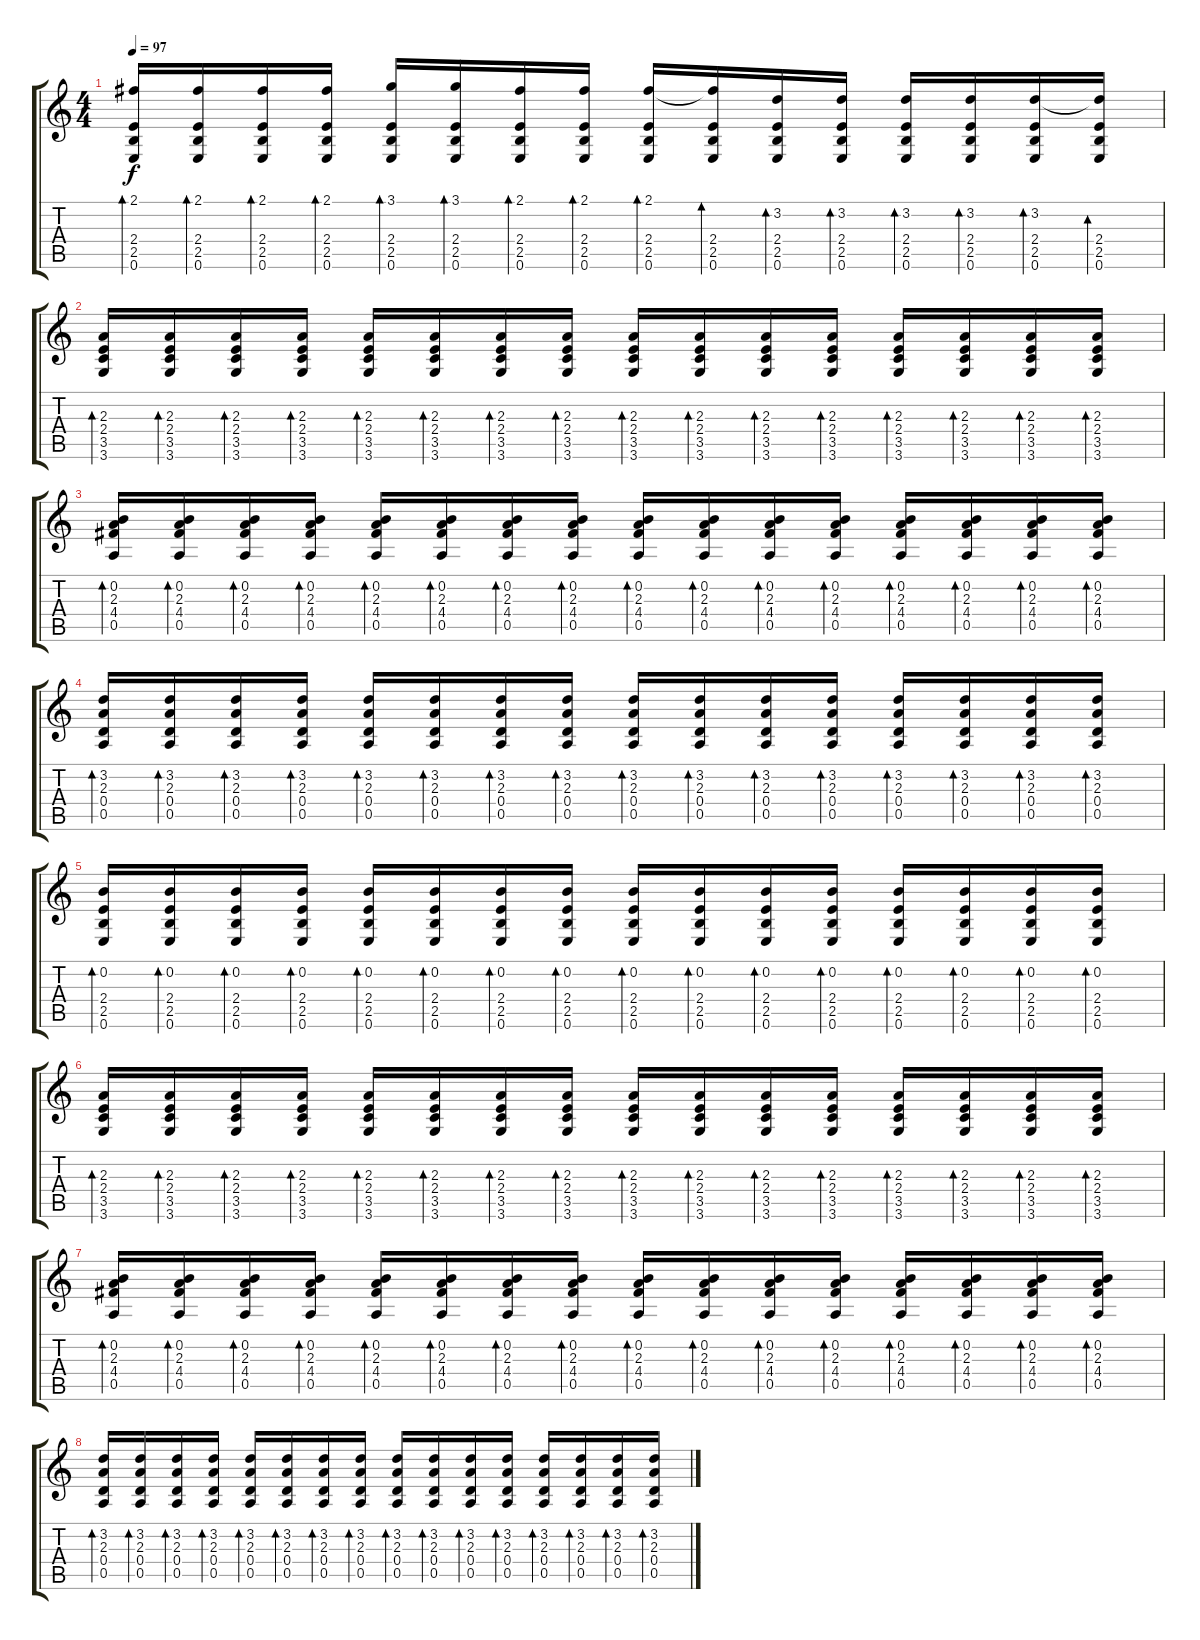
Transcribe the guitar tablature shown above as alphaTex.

\track "" {instrument electricguitarclean}
\staff {score tabs}
\tuning (E4 B3 G3 D3 A2 E2) {hide}
\ts (4 4)
\tempo 97
\clef g2
\ks c
(2.1 2.4 2.5 0.6).16{bd 30 dy f} (2.1 2.4 2.5 0.6).16{bd 30} (2.1 2.4 2.5 0.6).16{bd 30} (2.1 2.4 2.5 0.6).16{bd 30} (3.1 2.4 2.5 0.6).16{bd 30} (3.1 2.4 2.5 0.6).16{bd 30} (2.1 2.4 2.5 0.6).16{bd 30} (2.1 2.4 2.5 0.6).16{bd 30} (2.1 2.4 2.5 0.6).16{bd 30} (2.1{t} 2.4 2.5 0.6).16{bd 30} (3.2 2.4 2.5 0.6).16{bd 30} (3.2 2.4 2.5 0.6).16{bd 30} (3.2 2.4 2.5 0.6).16{bd 30} (3.2 2.4 2.5 0.6).16{bd 30} (3.2 2.4 2.5 0.6).16{bd 30} (3.2{t} 2.4 2.5 0.6).16{bd 30} |
\section ("" "")
(2.3 2.4 3.5 3.6).16{bd 30 volume 9} (2.3 2.4 3.5 3.6).16{bd 30} (2.3 2.4 3.5 3.6).16{bd 30} (2.3 2.4 3.5 3.6).16{bd 30} (2.3 2.4 3.5 3.6).16{bd 30} (2.3 2.4 3.5 3.6).16{bd 30} (2.3 2.4 3.5 3.6).16{bd 30} (2.3 2.4 3.5 3.6).16{bd 30} (2.3 2.4 3.5 3.6).16{bd 30} (2.3 2.4 3.5 3.6).16{bd 30} (2.3 2.4 3.5 3.6).16{bd 30} (2.3 2.4 3.5 3.6).16{bd 30} (2.3 2.4 3.5 3.6).16{bd 30} (2.3 2.4 3.5 3.6).16{bd 30} (2.3 2.4 3.5 3.6).16{bd 30} (2.3 2.4 3.5 3.6).16{bd 30} |
(0.2 2.3 4.4 0.5).16{bd 30} (0.2 2.3 4.4 0.5).16{bd 30} (0.2 2.3 4.4 0.5).16{bd 30} (0.2 2.3 4.4 0.5).16{bd 30} (0.2 2.3 4.4 0.5).16{bd 30} (0.2 2.3 4.4 0.5).16{bd 30} (0.2 2.3 4.4 0.5).16{bd 30} (0.2 2.3 4.4 0.5).16{bd 30} (0.2 2.3 4.4 0.5).16{bd 30} (0.2 2.3 4.4 0.5).16{bd 30} (0.2 2.3 4.4 0.5).16{bd 30} (0.2 2.3 4.4 0.5).16{bd 30} (0.2 2.3 4.4 0.5).16{bd 30} (0.2 2.3 4.4 0.5).16{bd 30} (0.2 2.3 4.4 0.5).16{bd 30} (0.2 2.3 4.4 0.5).16{bd 30} |
(3.2 2.3 0.4 0.5).16{bd 30} (3.2 2.3 0.4 0.5).16{bd 30} (3.2 2.3 0.4 0.5).16{bd 30} (3.2 2.3 0.4 0.5).16{bd 30} (3.2 2.3 0.4 0.5).16{bd 30} (3.2 2.3 0.4 0.5).16{bd 30} (3.2 2.3 0.4 0.5).16{bd 30} (3.2 2.3 0.4 0.5).16{bd 30} (3.2 2.3 0.4 0.5).16{bd 30} (3.2 2.3 0.4 0.5).16{bd 30} (3.2 2.3 0.4 0.5).16{bd 30} (3.2 2.3 0.4 0.5).16{bd 30} (3.2 2.3 0.4 0.5).16{bd 30} (3.2 2.3 0.4 0.5).16{bd 30} (3.2 2.3 0.4 0.5).16{bd 30} (3.2 2.3 0.4 0.5).16{bd 30} |
(0.2 2.4 2.5 0.6).16{bd 30} (0.2 2.4 2.5 0.6).16{bd 30} (0.2 2.4 2.5 0.6).16{bd 30} (0.2 2.4 2.5 0.6).16{bd 30} (0.2 2.4 2.5 0.6).16{bd 30} (0.2 2.4 2.5 0.6).16{bd 30} (0.2 2.4 2.5 0.6).16{bd 30} (0.2 2.4 2.5 0.6).16{bd 30} (0.2 2.4 2.5 0.6).16{bd 30} (0.2 2.4 2.5 0.6).16{bd 30} (0.2 2.4 2.5 0.6).16{bd 30} (0.2 2.4 2.5 0.6).16{bd 30} (0.2 2.4 2.5 0.6).16{bd 30} (0.2 2.4 2.5 0.6).16{bd 30} (0.2 2.4 2.5 0.6).16{bd 30} (0.2 2.4 2.5 0.6).16{bd 30} |
\section ("" "")
(2.3 2.4 3.5 3.6).16{bd 30} (2.3 2.4 3.5 3.6).16{bd 30} (2.3 2.4 3.5 3.6).16{bd 30} (2.3 2.4 3.5 3.6).16{bd 30} (2.3 2.4 3.5 3.6).16{bd 30} (2.3 2.4 3.5 3.6).16{bd 30} (2.3 2.4 3.5 3.6).16{bd 30} (2.3 2.4 3.5 3.6).16{bd 30} (2.3 2.4 3.5 3.6).16{bd 30} (2.3 2.4 3.5 3.6).16{bd 30} (2.3 2.4 3.5 3.6).16{bd 30} (2.3 2.4 3.5 3.6).16{bd 30} (2.3 2.4 3.5 3.6).16{bd 30} (2.3 2.4 3.5 3.6).16{bd 30} (2.3 2.4 3.5 3.6).16{bd 30} (2.3 2.4 3.5 3.6).16{bd 30} |
(0.2 2.3 4.4 0.5).16{bd 30} (0.2 2.3 4.4 0.5).16{bd 30} (0.2 2.3 4.4 0.5).16{bd 30} (0.2 2.3 4.4 0.5).16{bd 30} (0.2 2.3 4.4 0.5).16{bd 30} (0.2 2.3 4.4 0.5).16{bd 30} (0.2 2.3 4.4 0.5).16{bd 30} (0.2 2.3 4.4 0.5).16{bd 30} (0.2 2.3 4.4 0.5).16{bd 30} (0.2 2.3 4.4 0.5).16{bd 30} (0.2 2.3 4.4 0.5).16{bd 30} (0.2 2.3 4.4 0.5).16{bd 30} (0.2 2.3 4.4 0.5).16{bd 30} (0.2 2.3 4.4 0.5).16{bd 30} (0.2 2.3 4.4 0.5).16{bd 30} (0.2 2.3 4.4 0.5).16{bd 30} |
(3.2 2.3 0.4 0.5).16{bd 30} (3.2 2.3 0.4 0.5).16{bd 30} (3.2 2.3 0.4 0.5).16{bd 30} (3.2 2.3 0.4 0.5).16{bd 30} (3.2 2.3 0.4 0.5).16{bd 30} (3.2 2.3 0.4 0.5).16{bd 30} (3.2 2.3 0.4 0.5).16{bd 30} (3.2 2.3 0.4 0.5).16{bd 30} (3.2 2.3 0.4 0.5).16{bd 30} (3.2 2.3 0.4 0.5).16{bd 30} (3.2 2.3 0.4 0.5).16{bd 30} (3.2 2.3 0.4 0.5).16{bd 30} (3.2 2.3 0.4 0.5).16{bd 30} (3.2 2.3 0.4 0.5).16{bd 30} (3.2 2.3 0.4 0.5).16{bd 30} (3.2 2.3 0.4 0.5).16{bd 30}
